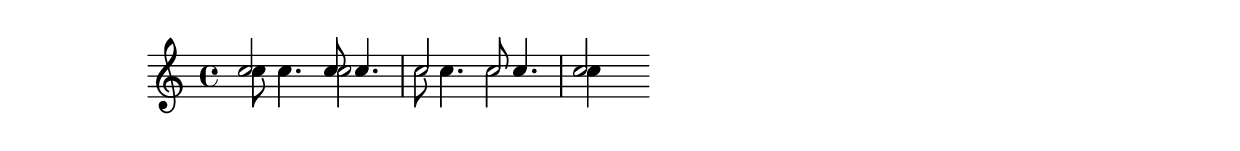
\version "2.1.28"
\header {
    texidoc =

    "If @code{merge-differently-headed} is enabled, then
open note heads may be merged with black noteheads, but only
if the black note heads are from 8th or shorter notes.
"
    
}

\paper { raggedright= ##t }


\score {
    \context Staff \notes \relative c'' <<
	{
	    c2 c8 c4.
	    
	    \override Staff.NoteCollision  #'merge-differently-headed = ##t
	    c2 c8 c4.
	    c2
	}\\
	{
	    c8 c4. c2
	    
	    c8 c4. c2
	    c4
	}
    >>
}
